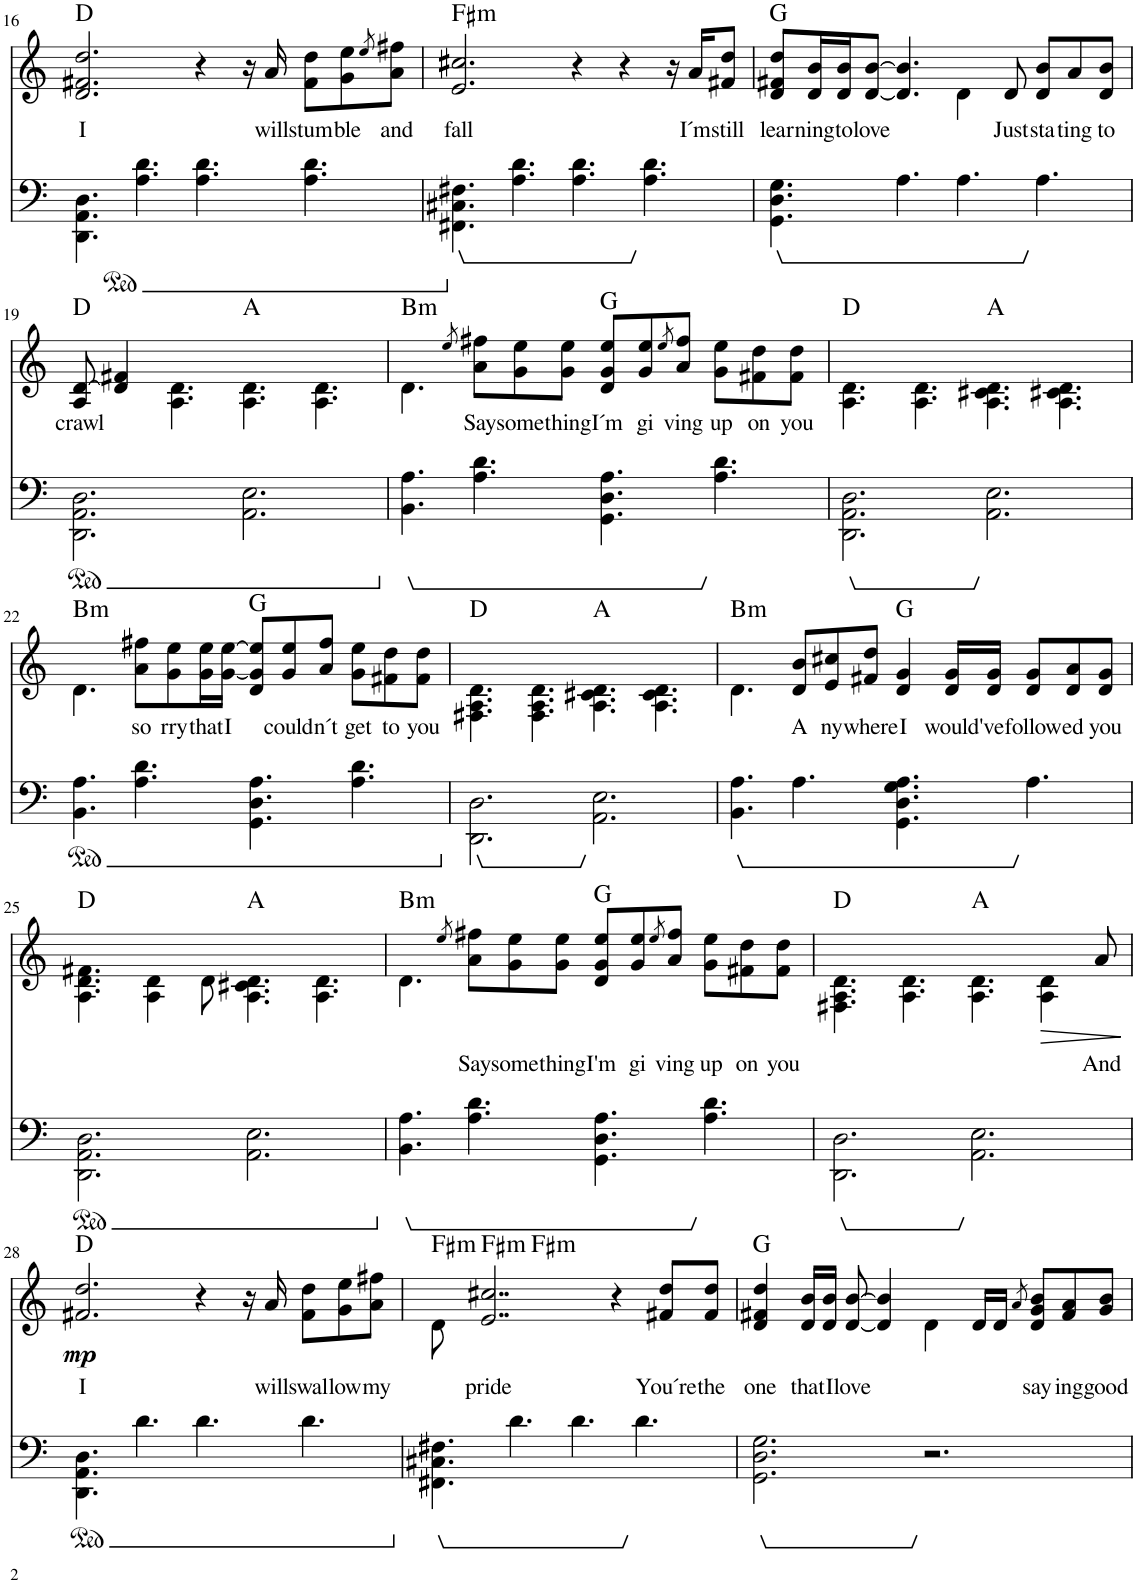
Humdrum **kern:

**kern	**kern	**text	**dynam	**harte
*part2	*part1	*part1	*part1	*part1
*staff2	*staff1	*staff1	*staff1	*
*I"l.h.	*I"r.h.	*	*	*
!!LO:PB:g=z
*clefF4	*clefG2	*	*	*
*k[]	*k[]	*	*	*
*M12/8	*M12/8	*	*	*
*ped	*	*	*	*
=16	=16	=16	=16	=16
!	!	!LO:LY:b	!	!
4.DD\ 4.AA\ 4.D\	2.d/ 2.f#X/ 2.dd/	I	.	D:maj
4.A\ 4.d\	.	.	.	.
4.A\ 4.d\	4r	.	.	.
.	16r	.	.	.
!	!	!LO:LY:b	!	!
.	16a/	will	.	.
!	!	!LO:LY:b	!	!
4.A\ 4.d\	8f#\ 8dd\L	stum-	.	.
!	!	!LO:LY:b	!	!
.	8g\ 8ee\	-ble	.	.
.	8qee/	.	.	.
!	!	!LO:LY:b	!	!
.	8a\ 8ff#X\J	and	.	.
=17	=17	=17	=17	=17
*Xped	*	*	*	*
!	!	!LO:LY:b	!	!LO:H:kt=m
4.FF#X\ 4.C#X\ 4.F#X\	2.e/ 2.cc#X/	fall	.	F#:min
4.A\ 4.d\	.	.	.	.
4.A\ 4.d\	4r	.	.	.
.	4r	.	.	.
4.A\ 4.d\	.	.	.	.
.	16r	.	.	.
!	!	!LO:LY:b	!	!
.	16a/KL	I´m	.	.
!	!	!LO:LY:b	!	!
.	8f#X/ 8dd/J	still	.	.
=18	=18	=18	=18	=18
!	!	!LO:LY:b	!	!
4.GG\ 4.D\ 4.G\	8d/ 8f#X/ 8dd/L	lear	.	G:maj
!	!	!LO:LY:b	!	!
.	16d/ 16b/L	ning	.	.
!	!	!LO:LY:b	!	!
.	16d/ 16b/J	to	.	.
!	!	!LO:LY:b	!	!
.	[8d/ [8b/J	love	.	.
4.A\	4.d/] 4.b/]	.	.	.
4.A\	4d\	.	.	.
!	!	!LO:LY:b	!	!
.	8d/	Just	.	.
!	!	!LO:LY:b	!	!
4.A\	8d/ 8b/L	sta-	.	.
!	!	!LO:LY:b	!	!
.	8a/	-ting	.	.
!	!	!LO:LY:b	!	!
.	8d/ 8b/J	to	.	.
!!LO:LB:g=z
=19	=19	=19	=19	=19
*ped	*	*	*	*
!	!	!LO:LY:b	!	!
2.DD\ 2.AA\ 2.D\	8A/ [8d/	crawl	.	D:maj
.	4d/] 4f#X/	.	.	.
.	4.A\ 4.d\	.	.	.
2.AA\ 2.E\	4.A\ 4.d\	.	.	A:maj
.	4.A\ 4.d\	.	.	.
=20	=20	=20	=20	=20
*Xped	*	*	*	*
!	!	!	!	!LO:H:kt=m
4.BB\ 4.A\	4.d\	.	.	B:min
.	8qee/	.	.	.
!	!	!LO:LY:b	!	!
4.A\ 4.d\	8a\ 8ff#X\L	Say	.	.
!	!	!LO:LY:b	!	!
.	8g\ 8ee\	some-	.	.
!	!	!LO:LY:b	!	!
.	8g\ 8ee\J	-thing	.	.
!	!	!LO:LY:b	!	!
4.GG\ 4.D\ 4.A\	8d/ 8g/ 8ee/L	I´m	.	G:maj
!	!	!LO:LY:b	!	!
.	8g/ 8ee/	gi	.	.
.	8qee/	.	.	.
!	!	!LO:LY:b	!	!
.	8a/ 8ff#/J	ving	.	.
!	!	!LO:LY:b	!	!
4.A\ 4.d\	8g\ 8ee\L	up	.	.
!	!	!LO:LY:b	!	!
.	8f#X\ 8dd\	on	.	.
!	!	!LO:LY:b	!	!
.	8f#\ 8dd\J	you	.	.
=21	=21	=21	=21	=21
2.DD\ 2.AA\ 2.D\	4.A\ 4.d\	.	.	D:maj
.	4.A\ 4.d\	.	.	.
2.AA\ 2.E\	4.A\ 4.c#X\ 4.d\	.	.	A:maj
.	4.A\ 4.c#X\ 4.d\	.	.	.
!!LO:LB:g=z
=22	=22	=22	=22	=22
*ped	*	*	*	*
!	!	!	!	!LO:H:kt=m
4.BB\ 4.A\	4.d\	.	.	B:min
!	!	!LO:LY:b	!	!
4.A\ 4.d\	8a\ 8ff#X\L	so	.	.
!	!	!LO:LY:b	!	!
.	8g\ 8ee\	rry	.	.
!	!	!LO:LY:b	!	!
.	16g\ 16ee\L	that	.	.
!	!	!LO:LY:b	!	!
.	[16g\ [16ee\JJ	I	.	.
4.GG\ 4.D\ 4.A\	8d/ 8g/] 8ee/]L	.	.	G:maj
!	!	!LO:LY:b	!	!
.	8g/ 8ee/	could-	.	.
!	!	!LO:LY:b	!	!
.	8a/ 8ff#/J	-n´t	.	.
!	!	!LO:LY:b	!	!
4.A\ 4.d\	8g\ 8ee\L	get	.	.
!	!	!LO:LY:b	!	!
.	8f#X\ 8dd\	to	.	.
!	!	!LO:LY:b	!	!
.	8f#\ 8dd\J	you	.	.
=23	=23	=23	=23	=23
*Xped	*	*	*	*
2.DD\ 2.D\	4.F#X\ 4.A\ 4.d\	.	.	D:maj
.	4.F#\ 4.A\ 4.d\	.	.	.
2.AA\ 2.E\	4.A\ 4.c#X\ 4.d\	.	.	A:maj
.	4.A\ 4.c#\ 4.d\	.	.	.
=24	=24	=24	=24	=24
!	!	!	!	!LO:H:kt=m
4.BB\ 4.A\	4.d\	.	.	B:min
!	!	!LO:LY:b	!	!
4.A\	8d/ 8b/L	A	.	.
!	!	!LO:LY:b	!	!
.	8e/ 8cc#X/	ny	.	.
!	!	!LO:LY:b	!	!
.	8f#X/ 8dd/J	where	.	.
!	!	!LO:LY:b	!	!
4.GG\ 4.D\ 4.G\ 4.A\	4d/ 4g/	I	.	G:maj
!	!	!LO:LY:b	!	!
.	16d/ 16g/LL	would	.	.
!	!	!LO:LY:b	!	!
.	16d/ 16g/JJ	've	.	.
!	!	!LO:LY:b	!	!
4.A\	8d/ 8g/L	follow	.	.
!	!	!LO:LY:b	!	!
.	8d/ 8a/	ed	.	.
!	!	!LO:LY:b	!	!
.	8d/ 8g/J	you	.	.
!!LO:LB:g=z
=25	=25	=25	=25	=25
*ped	*	*	*	*
2.DD\ 2.AA\ 2.D\	4.A\ 4.d\ 4.f#X\	.	.	D:maj
.	4A\ 4d\	.	.	.
.	8d\	.	.	.
2.AA\ 2.E\	4.A\ 4.c#X\ 4.d\	.	.	A:maj
.	4.A\ 4.d\	.	.	.
=26	=26	=26	=26	=26
*Xped	*	*	*	*
!	!	!	!	!LO:H:kt=m
4.BB\ 4.A\	4.d\	.	.	B:min
.	8qee/	.	.	.
!	!	!LO:LY:b	!	!
4.A\ 4.d\	8a\ 8ff#X\L	Say	.	.
!	!	!LO:LY:b	!	!
.	8g\ 8ee\	some	.	.
!	!	!LO:LY:b	!	!
.	8g\ 8ee\J	thing	.	.
!	!	!LO:LY:b	!	!
4.GG\ 4.D\ 4.A\	8d/ 8g/ 8ee/L	I'm	.	G:maj
!	!	!LO:LY:b	!	!
.	8g/ 8ee/	gi	.	.
.	8qee/	.	.	.
!	!	!LO:LY:b	!	!
.	8a/ 8ff#/J	ving	.	.
!	!	!LO:LY:b	!	!
4.A\ 4.d\	8g\ 8ee\L	up	.	.
!	!	!LO:LY:b	!	!
.	8f#X\ 8dd\	on	.	.
!	!	!LO:LY:b	!	!
.	8f#\ 8dd\J	you	.	.
=27	=27	=27	=27	=27
2.DD\ 2.D\	4.F#X\ 4.A\ 4.d\	.	.	D:maj
.	4.A\ 4.d\	.	.	.
2.AA\ 2.E\	4.A\ 4.d\	.	.	A:maj
!	!	!	!LO:HP:b	!
.	4A\ 4d\	.	>	.
!	!	!LO:LY:b	!	!
.	8a/	And	.	.
.	.	.	]	.
!!LO:LB:g=z
=28	=28	=28	=28	=28
*ped	*	*	*	*
!	!	!LO:LY:b	!LO:DY:b	!
4.DD\ 4.AA\ 4.D\	2.f#X/ 2.dd/	I	mp	D:maj
4.d\	.	.	.	.
4.d\	4r	.	.	.
.	16r	.	.	.
!	!	!LO:LY:b	!	!
.	16a/	will	.	.
!	!	!LO:LY:b	!	!
4.d\	8f#\ 8dd\L	swal	.	.
!	!	!LO:LY:b	!	!
.	8g\ 8ee\	low	.	.
!	!	!LO:LY:b	!	!
.	8a\ 8ff#X\J	my	.	.
=29	=29	=29	=29	=29
*Xped	*	*	*	*
!	!	!	!	!LO:H:kt=m
*	*^	*	*	*
4.FF#X\ 4.C#X\ 4.F#X\	8d\	2ryy	.	.	F#:min
!	!	!	!LO:LY:b	!	!LO:H:kt=m
.	2..e/ 2..cc#X/	.	pride	.	F#:min
4.d\	.	.	.	.	.
!	!	!	!	!	!LO:H:kt=m
.	.	1ryy	.	.	F#:min
4.d\	.	.	.	.	.
.	4r	.	.	.	.
4.d\	.	.	.	.	.
!	!	!	!LO:LY:b	!	!
.	8f#X/ 8dd/L	.	You´re	.	.
!	!	!	!LO:LY:b	!	!
.	8f#/ 8dd/J	.	the	.	.
=30	=30	=30	=30	=30	=30
!	!	!	!LO:LY:b	!	!
*	*v	*v	*	*	*
2.GG\ 2.D\ 2.G\	4d/ 4f#X/ 4dd/	one	.	G:maj
!	!	!LO:LY:b	!	!
.	16d/ 16b/LL	that	.	.
!	!	!LO:LY:b	!	!
.	16d/ 16b/JJ	I	.	.
!	!	!LO:LY:b	!	!
.	[8d/ [8b/	love	.	.
.	4d/] 4b/]	.	.	.
2.r	4d\	.	.	.
.	16d/LL	.	.	.
.	16d/JJ	.	.	.
.	8qa/	.	.	.
!	!	!LO:LY:b	!	!
.	8d/ 8g/ 8b/L	say	.	.
!	!	!LO:LY:b	!	!
.	8f#/ 8a/	ing	.	.
!	!	!LO:LY:b	!	!
.	8g/ 8b/J	good	.	.
=	=	=	=	=
*-	*-	*-	*-	*-
